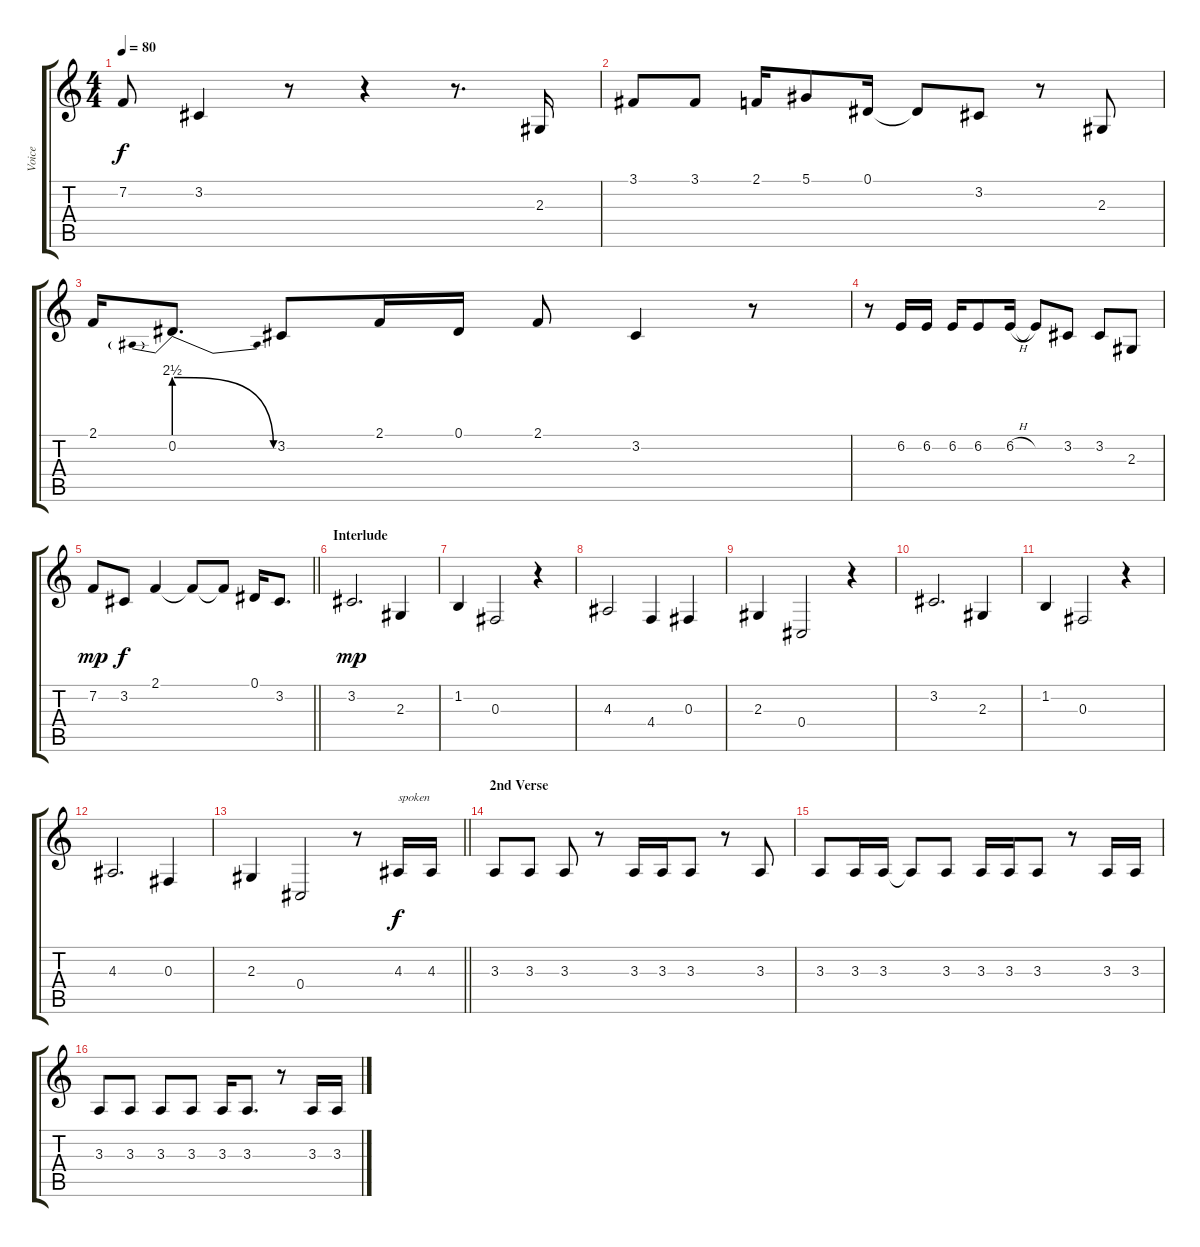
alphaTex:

\track ("Voice" "Voice") {mute instrument lead2sawtooth}
\staff {score tabs}
\tuning (Eb4 Bb3 Gb3 Db3 Ab2 Eb2) {hide}
\ts (4 4)
\tempo 80
\clef g2
\ks c
7.2.8{dy f} 3.2.4 r.8 r.4 r.8{d} 2.3.16 |
3.1.8 3.1.8 2.1.16 5.1.8 0.1.16 0.1{t}.8 3.2.8 r.8 2.3.8 |
2.1.16 0.2{be (prebendrelease 0 10 60 0)}.8{d} 3.2.8 2.1.16 0.1.16 2.1.8 3.2.4 r.8 |
r.8 6.2.16 6.2.16 6.2.16 6.2.8 6.2{h}.16 6.2{t}.8 3.2.8 3.2.8 2.3.8 |
\barLineRight lightlight
7.2.8{dy mp} 3.2.8{dy f} 2.1.4 2.1{t}.8 2.1{t}.8 0.1.16 3.2.8{d} |
\section ("" "Interlude")
3.2.2{d dy mp} 2.3.4 |
1.2.4 0.3.2 r.4 |
4.3.2 4.4.4 0.3.4 |
2.3.4 0.4.2 r.4 |
3.2.2{d} 2.3.4 |
1.2.4 0.3.2 r.4 |
4.3.2{d} 0.3.4 |
\barLineRight lightlight
2.3.4 0.4.2 r.8 4.3.16{txt "spoken" dy f} 4.3.16 |
\section ("" "2nd Verse")
3.3.8 3.3.8 3.3.8 r.8 3.3.16 3.3.16 3.3.8 r.8 3.3.8 |
3.3.8 3.3.16 3.3.16 3.3{t}.8 3.3.8 3.3.16 3.3.16 3.3.8 r.8 3.3.16 3.3.16 |
3.3.8 3.3.8 3.3.8 3.3.8 3.3.16 3.3.8{d} r.8 3.3.16 3.3.16
